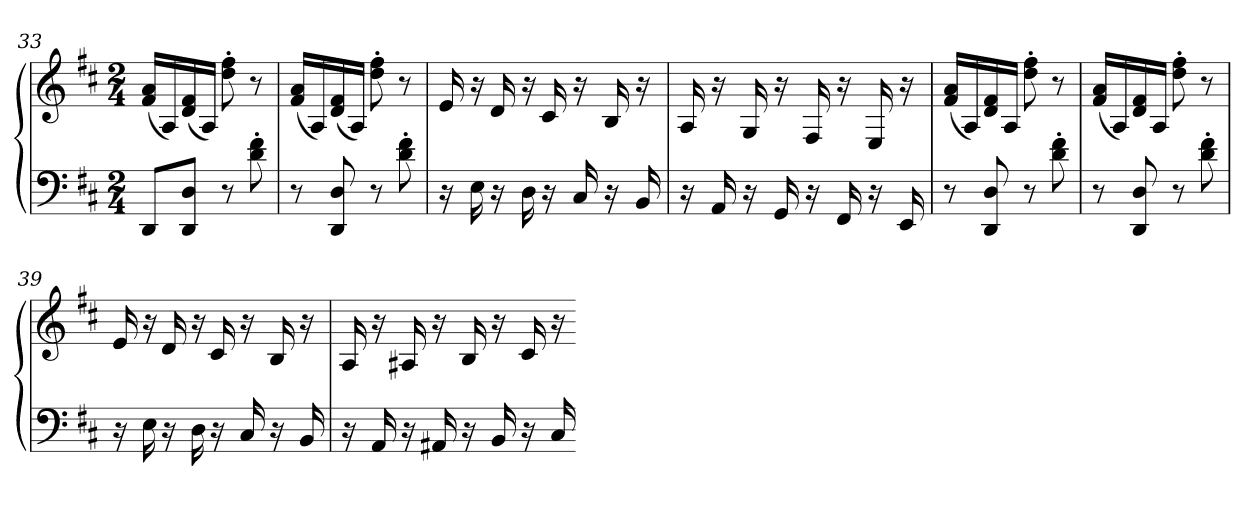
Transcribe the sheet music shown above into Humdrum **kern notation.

**kern	**kern
*part1	*part1
*staff2	*staff1
*clefF4	*clefG2
*k[f#c#]	*k[f#c#]
*D:	*D:
*M2/4	*M2/4
=33	=33
8DDL	(16f# 16aLL
.	16A)
8DD 8DJ	(16d 16f#
.	16AJJ)
8r	8dd' 8ff#'
8d' 8f#'	8r
=34	=34
8r	(16f# 16aLL
.	16A)
8DD 8D	(16d 16f#
.	16AJJ)
8r	8dd' 8ff#'
8d' 8f#'	8r
=35	=35
16r	16e
16E	16r
16r	16d
16D	16r
16r	16c#
16C#	16r
16r	16B
16BB	16r
=36	=36
16r	16A
16AA	16r
16r	16G
16GG	16r
16r	16F#
16FF#	16r
16r	16E
16EE	16r
=37	=37
8r	(16f# 16aLL
.	16A)
8DD 8D	16d 16f#
.	16AJJ
8r	8dd' 8ff#'
8d' 8f#'	8r
=38	=38
8r	(16f# 16aLL
.	16A)
8DD 8D	16d 16f#
.	16AJJ
8r	8dd' 8ff#'
8d' 8f#'	8r
=39	=39
16r	16e
16E	16r
16r	16d
16D	16r
16r	16c#
16C#	16r
16r	16B
16BB	16r
=40	=40
16r	16A
16AA	16r
16r	16A#X
16AA#X	16r
16r	16B
16BB	16r
16r	16c#
16C#	16r
=-	=-
*-	*-
